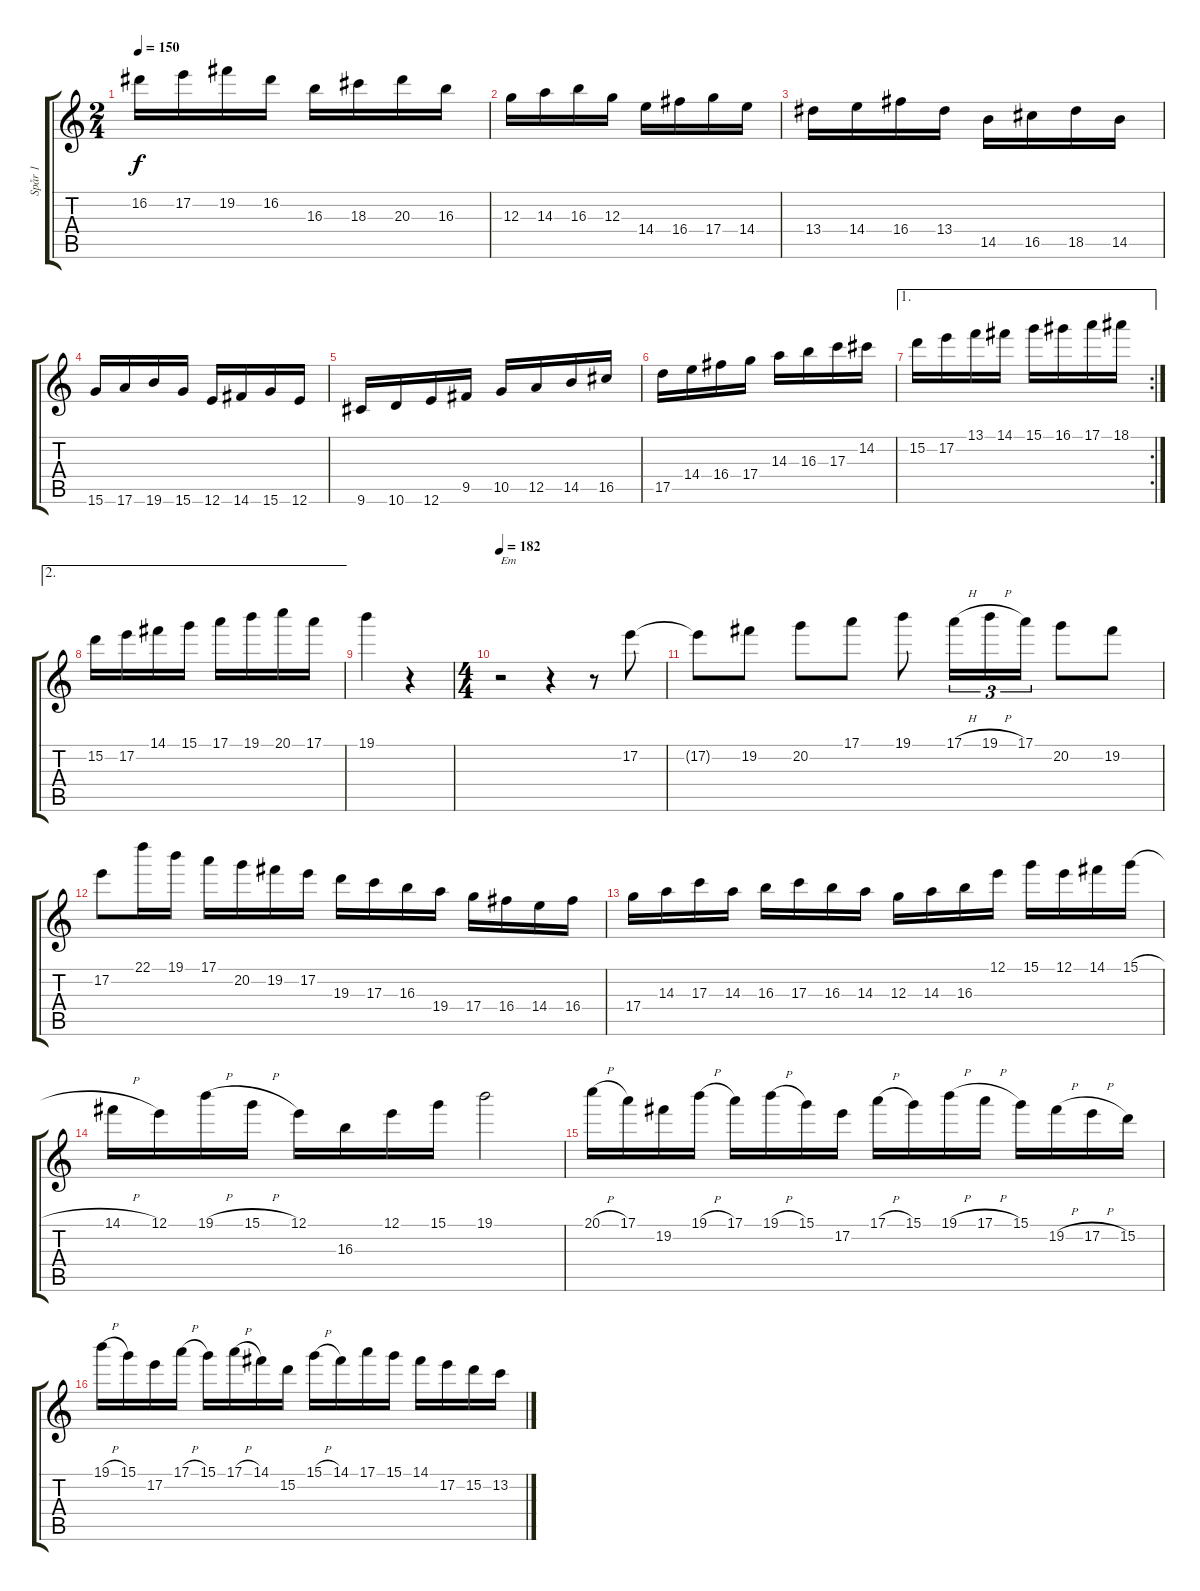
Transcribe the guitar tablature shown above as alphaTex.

\track ("Spår 1" "Spår 1") {instrument distortionguitar}
\staff {score tabs}
\tuning (E4 B3 G3 D3 A2 E2) {hide}
\ts (2 4)
\tempo 150
\clef g2
\ks c
16.2.16{dy f} 17.2.16 19.2.16 16.2.16 16.3.16 18.3.16 20.3.16 16.3.16 |
12.3.16 14.3.16 16.3.16 12.3.16 14.4.16 16.4.16 17.4.16 14.4.16 |
13.4.16 14.4.16 16.4.16 13.4.16 14.5.16 16.5.16 18.5.16 14.5.16 |
15.6.16 17.6.16 19.6.16 15.6.16 12.6.16 14.6.16 15.6.16 12.6.16 |
9.6.16 10.6.16 12.6.16 9.5.16 10.5.16 12.5.16 14.5.16 16.5.16 |
17.5.16 14.4.16 16.4.16 17.4.16 14.3.16 16.3.16 17.3.16 14.2.16 |
\ae 1
\rc 2
15.2.16 17.2.16 13.1.16 14.1.16 15.1.16 16.1.16 17.1.16 18.1.16 |
\ae 2
15.2.16 17.2.16 14.1.16 15.1.16 17.1.16 19.1.16 20.1.16 17.1.16 |
19.1.4 r.4 |
\ts (4 4)
\tempo 182
r.2{txt "Em"} r.4 r.8 17.2.8 |
17.2{t}.8 19.2.8 20.2.8 17.1.8 19.1.8 17.1{h}.16{tu (3 2)} 19.1{h}.16{tu (3 2)} 17.1.16{tu (3 2)} 20.2.8 19.2.8 |
17.2.8 22.1.16 19.1.16 17.1.16 20.2.16 19.2.16 17.2.16 19.3.16 17.3.16 16.3.16 19.4.16 17.4.16 16.4.16 14.4.16 16.4.16 |
17.4.16 14.3.16 17.3.16 14.3.16 16.3.16 17.3.16 16.3.16 14.3.16 12.3.16 14.3.16 16.3.16 12.1.16 15.1.16 12.1.16 14.1.16 15.1{h}.16 |
14.1{h}.16 12.1.16 19.1{h}.16 15.1{h}.16 12.1.16 16.3.16 12.1.16 15.1.16 19.1.2 |
20.1{h}.16 17.1.16 19.2.16 19.1{h}.16 17.1.16 19.1{h}.16 15.1.16 17.2.16 17.1{h}.16 15.1.16 19.1{h}.16 17.1{h}.16 15.1.16 19.2{h}.16 17.2{h}.16 15.2.16 |
19.1{h}.16 15.1.16 17.2.16 17.1{h}.16 15.1.16 17.1{h}.16 14.1.16 15.2.16 15.1{h}.16 14.1.16 17.1.16 15.1.16 14.1.16 17.2.16 15.2.16 13.2.16
